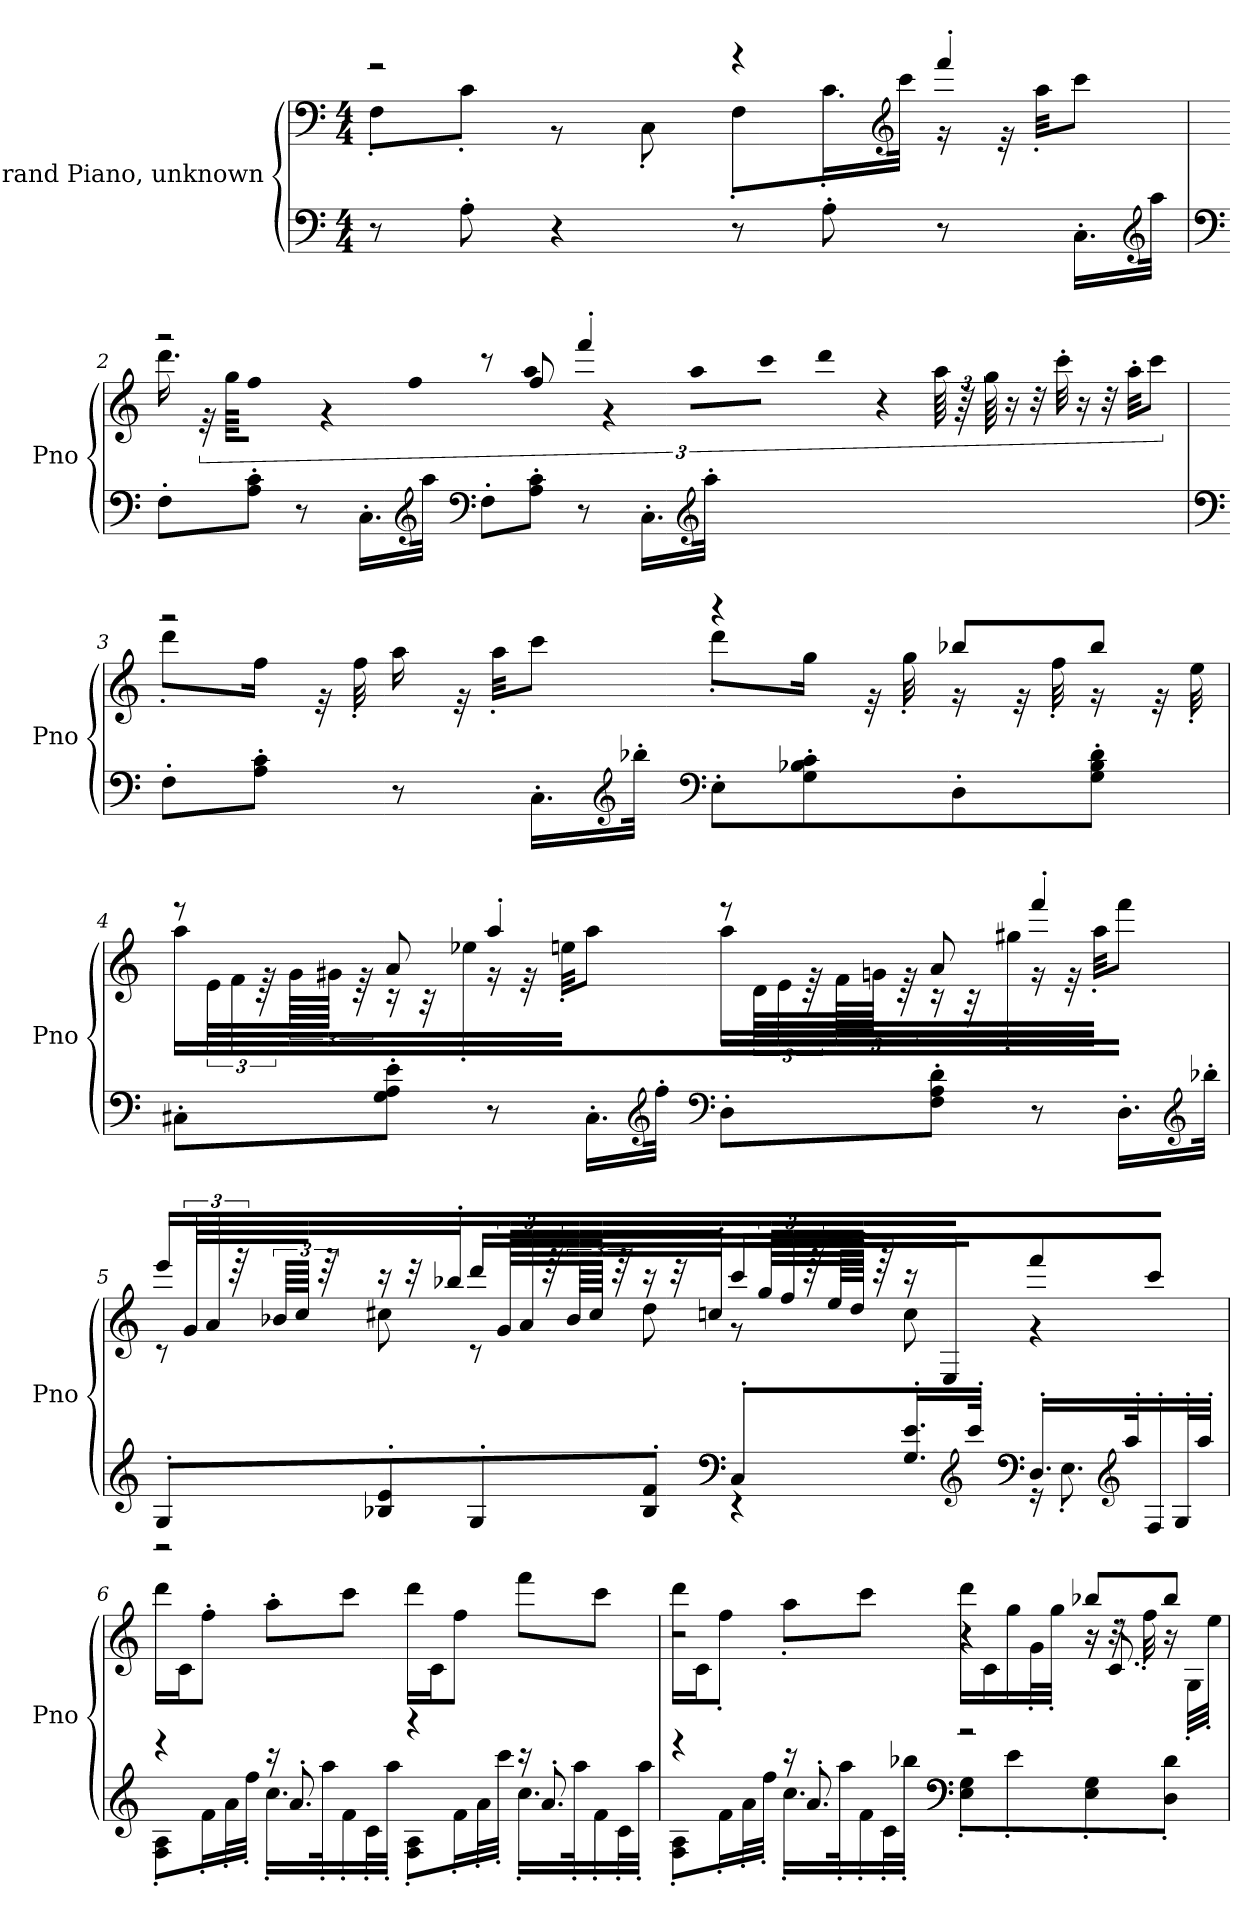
**kern	**kern
*part1	*part1
*staff2	*staff1
*I"Grand Piano, unknown	*
*I'Pno	*
*clefF4	*clefF4
*k[]	*k[]
*M4/4	*M4/4
*MM120	*MM120
=1	=1
*	*^
8r	2r	8F'\L
8A'\	.	8c'\J
4r	.	8r
.	.	8C'\
8r	4r	8F'\L
8A'\	.	16.c'\L
*	*clefG2	*
.	.	32ccc\JJk
8r	4fff'/	16r
.	.	32r
.	.	32aa'\KKL
16.C'\LL	.	8ccc\J
*clefG2	*	*
32aa\JJk	.	.
!!LO:LB:g=z	!!
=2	=2	=2
*clefF4	*	*
8F'\L	2r	16.ddd\
.	.	48r
.	.	96gg\KKLL
8A\' 8c\'J	.	16ff\JJ
.	.	32r
.	.	32ff\
8r	.	16aa\
.	.	32r
.	.	32aa\KKL
16.C'\LL	.	8ccc\J
*clefG2	*	*
32aa\JJk	.	.
*clefF4	*	*
8F'\L	8r	16ddd\
.	.	32r
.	.	96aa\
.	.	96r
.	.	96gg\
8A\' 8c\'J	8ff/	16r
.	.	32r
.	.	32ccc'\
8r	4fff'/	16r
.	.	32r
.	.	32aa'\KKL
16.C'\LL	.	8ccc\J
*clefG2	*	*
32aa'\JJk	.	.
!!LO:LB:g=z	!!
=3	=3	=3
*clefF4	*	*
8F'\L	2r	8ddd'\L
8A\' 8c\'J	.	16ff\Jk
.	.	32r
.	.	32ff'\
8r	.	16aa\
.	.	32r
.	.	32aa'\KKL
16.C'\LL	.	8ccc\J
*clefG2	*	*
32bb-X'\JJk	.	.
*clefF4	*	*
8E'\L	4r	8ddd'\L
8G\' 8B-X\' 8c\'	.	16gg\Jk
.	.	32r
.	.	32gg'\
8D'\	8bb-X/L	16r
.	.	32r
.	.	32ff'\
8G\' 8B-\' 8d\'J	8bb-/J	16r
.	.	32r
.	.	32ee'\
!!LO:LB:g=z	!!
=4	=4	=4
8C#X'\L	8r	16aa\LL
.	.	96e\LL
.	.	96f\JJJJ
.	.	96r
.	.	96g\LLLL
.	.	96g#X\JJJJ
.	.	96r
8G\' 8A\' 8e\'J	8a/	16r
.	.	32r
.	.	32ee-X'\
8r	4aa'/	16r
.	.	32r
.	.	32een'\KKL
16.C#'\LL	.	8aa\J
*clefG2	*	*
32ff'\JJk	.	.
*clefF4	*	*
8D'\L	8r	16aa\LL
.	.	96d\LL
.	.	96e\JJJJ
.	.	96r
.	.	96f\LLLL
.	.	96gn\JJJJ
.	.	96r
8F\' 8A\' 8d\'J	8a/	16r
.	.	32r
.	.	32gg#X'\
8r	4fff'/	16r
.	.	32r
.	.	32aa'\KKL
16.D'\LL	.	8fff\J
*clefG2	*	*
32bb-X'\JJk	.	.
!!LO:LB:g=z	!!
=5	=5	=5
*^	*	*
8G'/L	2r	16eee/LL	8r
.	.	96g/LL	.
.	.	96a/JJJJ	.
.	.	96r	.
.	.	96b-X/LLLL	.
.	.	96cc/JJJJ	.
.	.	96r	.
8B-X/' 8e/'	.	16r	8cc#X\
.	.	32r	.
.	.	32bb-X'/	.
8G'/	.	16ddd/LL	8r
.	.	96g/LL	.
.	.	96a/JJJJ	.
.	.	96r	.
.	.	96b-/LLLL	.
.	.	96cc#/JJJJ	.
.	.	96r	.
8B-/' 8f/'J	.	16r	8dd\
.	.	32r	.
.	.	32ccn'/	.
*clefF4	*	*	*
8C'/L	4r	16ccc/LL	8r
.	.	96gg/LL	.
.	.	96ff/JJJJ	.
.	.	96r	.
.	.	96ee/LLLL	.
.	.	96dd/JJJJ	.
.	.	96r	.
16.G/' 16.e/'L	.	16r	8cc\
.	.	16E/KL	.
*clefG2	*	*	*
32ccc'/JJk	.	.	.
*clefF4	*	*	*
16.D'/LL	16r	8fff/	4r
.	8.E'\	.	.
*clefG2	*	*	*
32aa'/K	.	.	.
16F'/	.	8ccc/J	.
32G'/L	.	.	.
32aa'/JJJ	.	.	.
*	*	*v	*v
!!LO:PB:g=z
=6	=6	=6
4r	8F\' 8A\'L	16ddd\LL
.	.	16c\J
.	16f'\L	8ff'\J
.	32a'\L	.
.	32ff'\JJJ	.
16r	16.cc'\LL	8aa'\L
8.a'/	.	.
.	32aa'\K	.
.	16f'\	8ccc\J
.	32c'\L	.
.	32aa'\JJJ	.
4r	8F\' 8A\'L	16ddd\LL
.	.	16c\J
.	16f'\L	8ff\J
.	32a'\L	.
.	32ccc'\JJJ	.
16r	16.cc'\LL	8fff\L
8.a'/	.	.
.	32aa'\K	.
.	16f'\	8ccc\J
.	32c'\L	.
.	32aa'\JJJ	.
!!LO:LB:g=z
=7	=7	=7
*	*	*^
*	*	*	*^
4r	8F\' 8A\'L	2r	16ddd\LL	2r
.	.	.	16c\J	.
.	16f'\L	.	8ff'\J	.
.	32a'\L	.	.	.
.	32ff'\JJJ	.	.	.
16r	16.cc'\LL	.	8aa'\L	.
8.a'/	.	.	.	.
.	32aa'\K	.	.	.
.	16f'\	.	8ccc\J	.
.	32c'\L	.	.	.
.	32bb-X'\JJJ	.	.	.
*clefF4	*	*	*	*
2r	8E\' 8G\'L	4r	16ddd\LL	4r
.	.	.	16c\	.
.	8e'\	.	16gg\	.
.	.	.	32g'\L	.
.	.	.	32gg'\JJJ	.
.	8E\' 8G\'	8bb-X/L	16r	16r
.	.	.	32r	8.c'/
.	.	.	32ff'\	.
.	8D\' 8d\'J	8bb-/J	16r	.
.	.	.	32G'\LLL	.
.	.	.	32ee'\JJJ	.
*v	*v	*	*	*
*	*v	*v	*v
=	=
*-	*-
